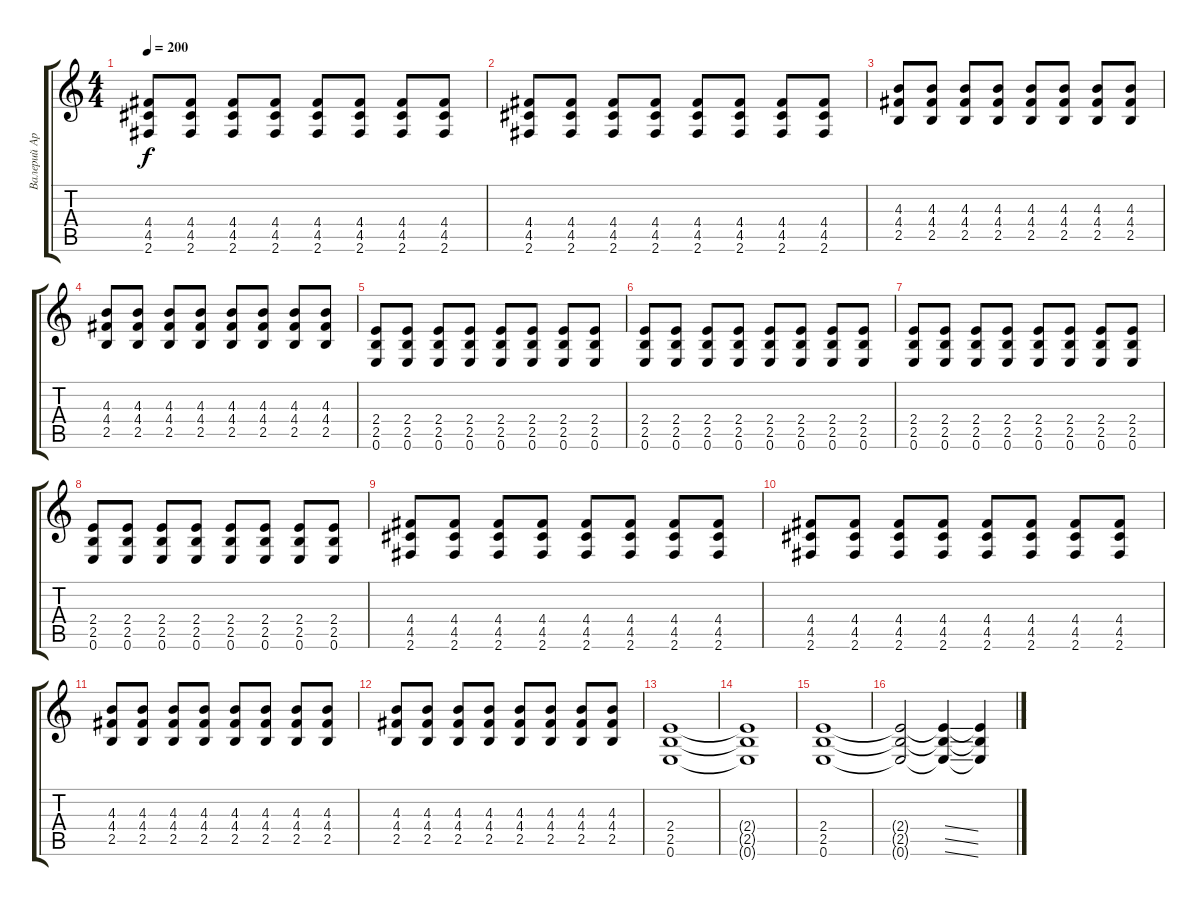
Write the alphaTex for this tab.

\track ("Валерий Аркадин (запись)" "Валерий Ар") {instrument distortionguitar}
\staff {score tabs}
\tuning (E4 B3 G3 D3 A2 E2) {hide}
\ts (4 4)
\tempo 200
\clef g2
\ks c
(4.4 4.5 2.6).8{dy f volume 7} (4.4 4.5 2.6).8 (4.4 4.5 2.6).8 (4.4 4.5 2.6).8 (4.4 4.5 2.6).8 (4.4 4.5 2.6).8 (4.4 4.5 2.6).8 (4.4 4.5 2.6).8 |
(4.4 4.5 2.6).8 (4.4 4.5 2.6).8 (4.4 4.5 2.6).8 (4.4 4.5 2.6).8 (4.4 4.5 2.6).8 (4.4 4.5 2.6).8 (4.4 4.5 2.6).8 (4.4 4.5 2.6).8 |
(4.3 4.4 2.5).8 (4.3 4.4 2.5).8 (4.3 4.4 2.5).8 (4.3 4.4 2.5).8 (4.3 4.4 2.5).8 (4.3 4.4 2.5).8 (4.3 4.4 2.5).8 (4.3 4.4 2.5).8 |
(4.3 4.4 2.5).8 (4.3 4.4 2.5).8 (4.3 4.4 2.5).8 (4.3 4.4 2.5).8 (4.3 4.4 2.5).8 (4.3 4.4 2.5).8 (4.3 4.4 2.5).8 (4.3 4.4 2.5).8 |
(2.4 2.5 0.6).8{volume 7} (2.4 2.5 0.6).8 (2.4 2.5 0.6).8 (2.4 2.5 0.6).8 (2.4 2.5 0.6).8 (2.4 2.5 0.6).8 (2.4 2.5 0.6).8 (2.4 2.5 0.6).8 |
(2.4 2.5 0.6).8 (2.4 2.5 0.6).8 (2.4 2.5 0.6).8 (2.4 2.5 0.6).8 (2.4 2.5 0.6).8 (2.4 2.5 0.6).8 (2.4 2.5 0.6).8 (2.4 2.5 0.6).8 |
(2.4 2.5 0.6).8{volume 7} (2.4 2.5 0.6).8 (2.4 2.5 0.6).8 (2.4 2.5 0.6).8 (2.4 2.5 0.6).8 (2.4 2.5 0.6).8 (2.4 2.5 0.6).8 (2.4 2.5 0.6).8 |
(2.4 2.5 0.6).8 (2.4 2.5 0.6).8 (2.4 2.5 0.6).8 (2.4 2.5 0.6).8 (2.4 2.5 0.6).8 (2.4 2.5 0.6).8 (2.4 2.5 0.6).8 (2.4 2.5 0.6).8 |
(4.4 4.5 2.6).8{volume 7} (4.4 4.5 2.6).8 (4.4 4.5 2.6).8 (4.4 4.5 2.6).8 (4.4 4.5 2.6).8 (4.4 4.5 2.6).8 (4.4 4.5 2.6).8 (4.4 4.5 2.6).8 |
(4.4 4.5 2.6).8 (4.4 4.5 2.6).8 (4.4 4.5 2.6).8 (4.4 4.5 2.6).8 (4.4 4.5 2.6).8 (4.4 4.5 2.6).8 (4.4 4.5 2.6).8 (4.4 4.5 2.6).8 |
(4.3 4.4 2.5).8 (4.3 4.4 2.5).8 (4.3 4.4 2.5).8 (4.3 4.4 2.5).8 (4.3 4.4 2.5).8 (4.3 4.4 2.5).8 (4.3 4.4 2.5).8 (4.3 4.4 2.5).8 |
(4.3 4.4 2.5).8 (4.3 4.4 2.5).8 (4.3 4.4 2.5).8 (4.3 4.4 2.5).8 (4.3 4.4 2.5).8 (4.3 4.4 2.5).8 (4.3 4.4 2.5).8 (4.3 4.4 2.5).8 |
(2.4 2.5 0.6).1 |
(2.4{t} 2.5{t} 0.6{t}).1 |
(2.4 2.5 0.6).1 |
(2.4{t} 2.5{t} 0.6{t}).2 (2.4{ss t} 2.5{ss t} 0.6{ss t}).4 (2.4{t} 2.5{t} 0.6{t}).4
